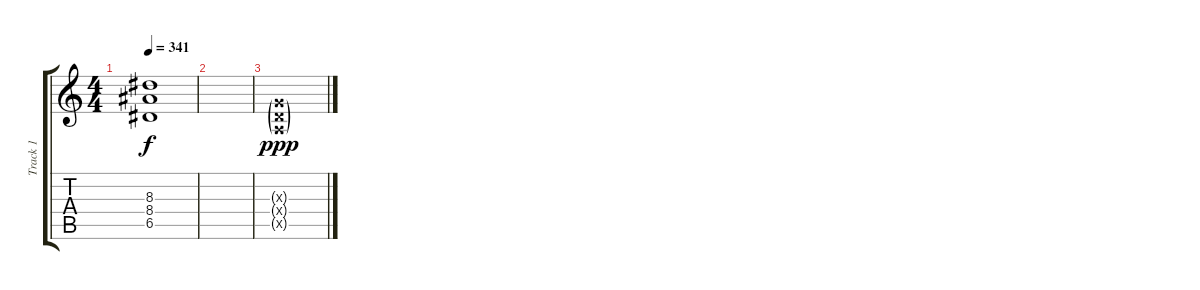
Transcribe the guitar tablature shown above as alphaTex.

\track ("Track 1" "Track 1") {instrument overdrivenguitar}
\staff {score tabs}
\tuning (E4 B3 G3 D3 A2 D2) {hide}
\ts (4 4)
\tempo 341
\clef g2
\ks c
(8.3 8.4 6.5).1{dy f} |
|
(0.3{g x} 0.4{g x} 0.5{g x}).1{dy ppp}
